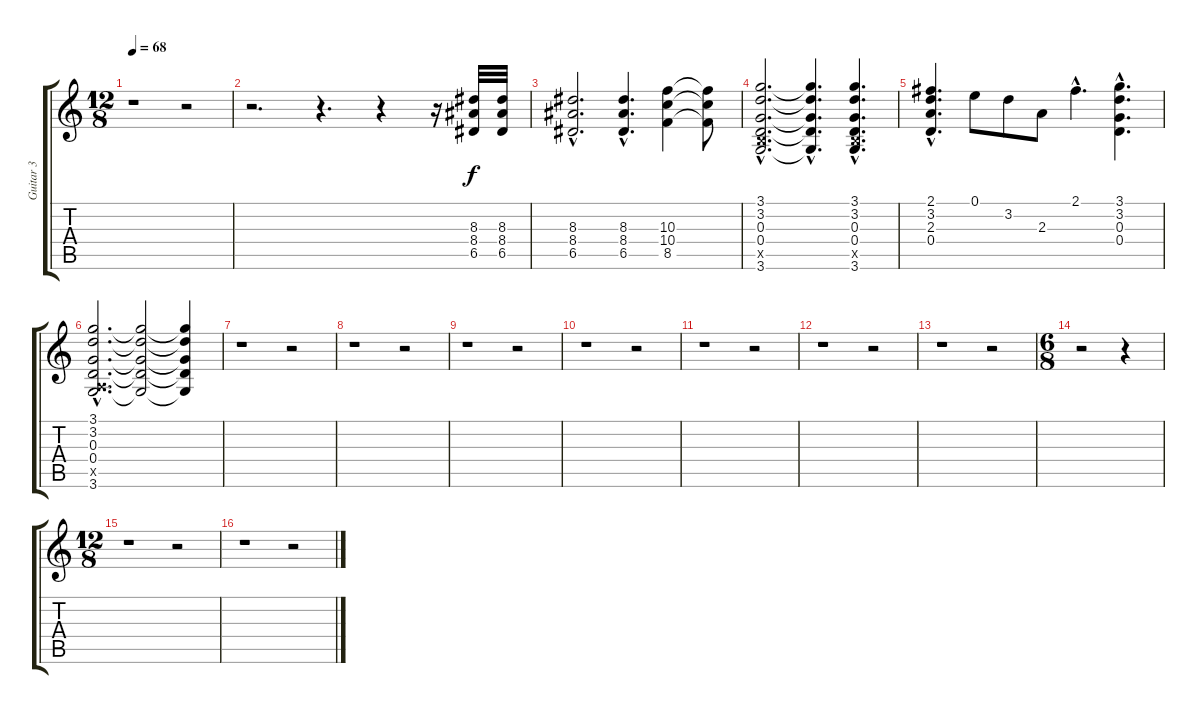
\track ("Guitar 3" "Guitar 3") {instrument overdrivenguitar}
\staff {score tabs}
\tuning (E4 B3 G3 D3 A2 E2) {hide}
\ts (12 8)
\tempo 68
\clef g2
\ks c
r.1{dy f} r.2 |
r.2{d} r.4{d} r.4 r.16 (8.3 8.4 6.5).32 (8.3 8.4 6.5).32 |
(8.3{hac} 8.4{hac} 6.5{hac}).2{d} (8.3{hac} 8.4{hac} 6.5{hac}).4{d} (10.3 10.4 8.5).4 (10.3{t} 10.4{t} 8.5{t}).8 |
(3.1{hac} 3.2{hac} 0.3{hac} 0.4{hac} 2.5{hac x} 3.6{hac}).2{d} (3.1{hac t} 3.2{hac t} 0.3{hac t} 0.4{hac t} 3.6{hac t}).4{d} (3.1{hac} 3.2{hac} 0.3{hac} 0.4{hac} 2.5{hac x} 3.6{hac}).4{d} |
(2.1{hac} 3.2{hac} 2.3{hac} 0.4{hac}).4{d} 0.1.8 3.2.8 2.3.8 2.1{hac}.4{d} (3.1{hac} 3.2{hac} 0.3{hac} 0.4{hac}).4{d} |
(3.1{hac} 3.2{hac} 0.3{hac} 0.4{hac} 0.5{hac x} 3.6{hac}).2{d} (3.1{t} 3.2{t} 0.3{t} 0.4{t} 3.6{t}).2 (3.1{t} 3.2{t} 0.3{t} 0.4{t} 3.6{t}).4 |
r.1 r.2 |
r.1 r.2 |
r.1 r.2 |
r.1 r.2 |
r.1 r.2 |
r.1 r.2 |
r.1 r.2 |
\ts (6 8)
r.2 r.4 |
\ts (12 8)
r.1 r.2 |
r.1 r.2
